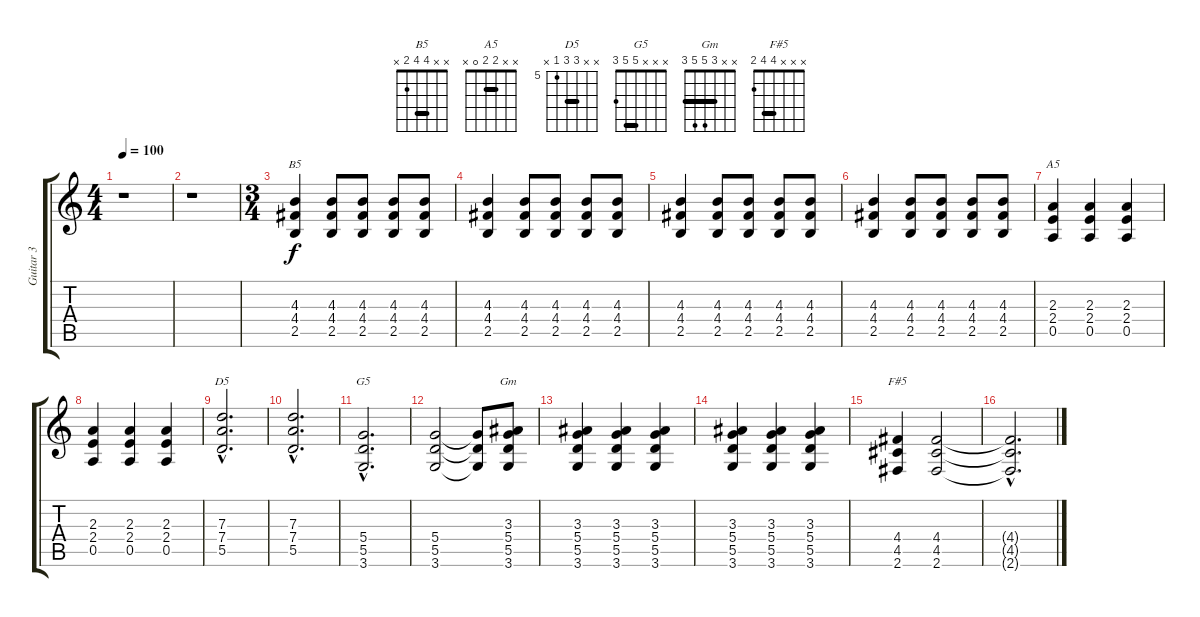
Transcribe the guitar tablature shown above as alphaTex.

\track ("Guitar 3" "Guitar 3") {instrument distortionguitar}
\staff {score tabs}
\tuning (E4 B3 G3 D3 A2 E2) {hide}
\chord ("B5" x x 4 4 2 x) {barre 4}
\chord ("A5" x x 2 2 0 x) {barre 2}
\chord ("D5" x x 7 7 5 x) {firstfret 5 barre 7}
\chord ("G5" x x x 5 5 3) {barre 5}
\chord ("Gm" x x 3 5 5 3) {barre 3}
\chord ("F#5" x x x 4 4 2) {barre 4}
\ts (4 4)
\tempo 100
\clef g2
\ks c
r.1{dy f instrument distortionguitar} |
r.1 |
\ts (3 4)
(4.3 4.4 2.5).4{ch "B5"} (4.3 4.4 2.5).8 (4.3 4.4 2.5).8 (4.3 4.4 2.5).8 (4.3 4.4 2.5).8 |
(4.3 4.4 2.5).4 (4.3 4.4 2.5).8 (4.3 4.4 2.5).8 (4.3 4.4 2.5).8 (4.3 4.4 2.5).8 |
(4.3 4.4 2.5).4 (4.3 4.4 2.5).8 (4.3 4.4 2.5).8 (4.3 4.4 2.5).8 (4.3 4.4 2.5).8 |
(4.3 4.4 2.5).4 (4.3 4.4 2.5).8 (4.3 4.4 2.5).8 (4.3 4.4 2.5).8 (4.3 4.4 2.5).8 |
(2.3 2.4 0.5).4{ch "A5"} (2.3 2.4 0.5).4 (2.3 2.4 0.5).4 |
(2.3 2.4 0.5).4 (2.3 2.4 0.5).4 (2.3 2.4 0.5).4 |
(7.3{hac} 7.4{hac} 5.5{hac}).2{d ch "D5"} |
(7.3{hac} 7.4{hac} 5.5{hac}).2{d} |
(5.4{hac} 5.5{hac} 3.6{hac}).2{d ch "G5"} |
(5.4 5.5 3.6).2 (5.4{t} 5.5{t} 3.6{t}).8 (3.3 5.4 5.5 3.6).8{ch "Gm"} |
(3.3 5.4 5.5 3.6).4 (3.3 5.4 5.5 3.6).4 (3.3 5.4 5.5 3.6).4 |
(3.3 5.4 5.5 3.6).4 (3.3 5.4 5.5 3.6).4 (3.3 5.4 5.5 3.6).4 |
(4.4 4.5 2.6).4{ch "F#5"} (4.4 4.5 2.6).2 |
(4.4{hac t} 4.5{hac t} 2.6{hac t}).2{d}
